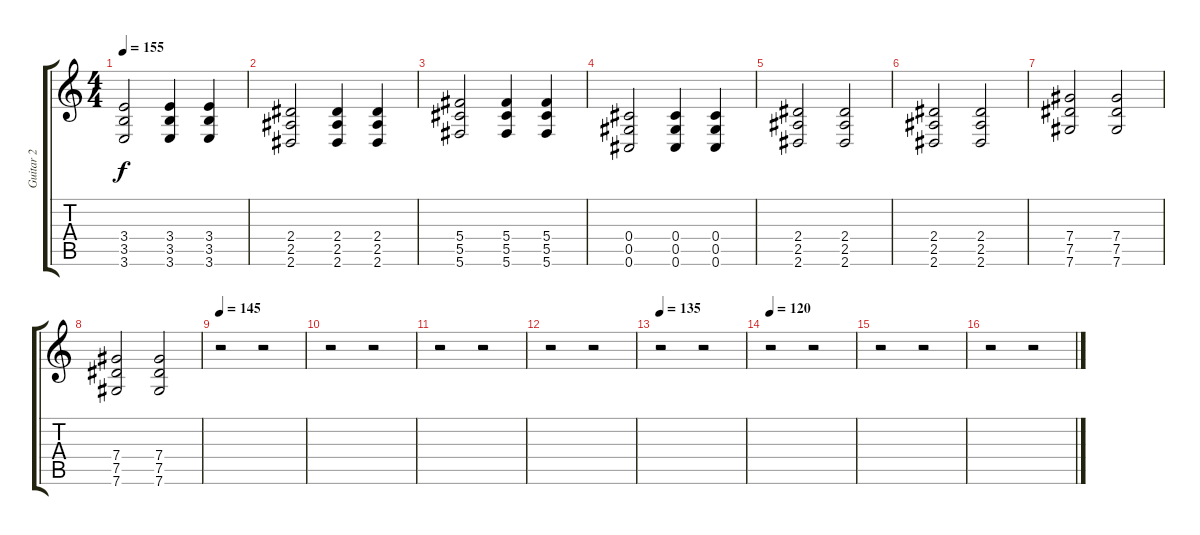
\track ("Guitar 2" "Guitar 2") {instrument overdrivenguitar}
\staff {score tabs}
\tuning (Eb4 Bb3 Gb3 Db3 Ab2 Db2) {hide}
\ts (4 4)
\tempo 155
\clef g2
\ks c
(3.4 3.5 3.6).2{dy f} (3.4 3.5 3.6).4 (3.4 3.5 3.6).4 |
(2.4 2.5 2.6).2 (2.4 2.5 2.6).4 (2.4 2.5 2.6).4 |
(5.4 5.5 5.6).2 (5.4 5.5 5.6).4 (5.4 5.5 5.6).4 |
(0.4 0.5 0.6).2 (0.4 0.5 0.6).4 (0.4 0.5 0.6).4 |
(2.4 2.5 2.6).2 (2.4 2.5 2.6).2 |
(2.4 2.5 2.6).2 (2.4 2.5 2.6).2 |
(7.4 7.5 7.6).2 (7.4 7.5 7.6).2 |
(7.4 7.5 7.6).2 (7.4 7.5 7.6).2 |
\tempo 145
r.2 r.2 |
r.2 r.2 |
r.2 r.2 |
r.2 r.2 |
\tempo 135
r.2 r.2 |
\tempo 120
r.2 r.2 |
r.2 r.2 |
r.2 r.2
